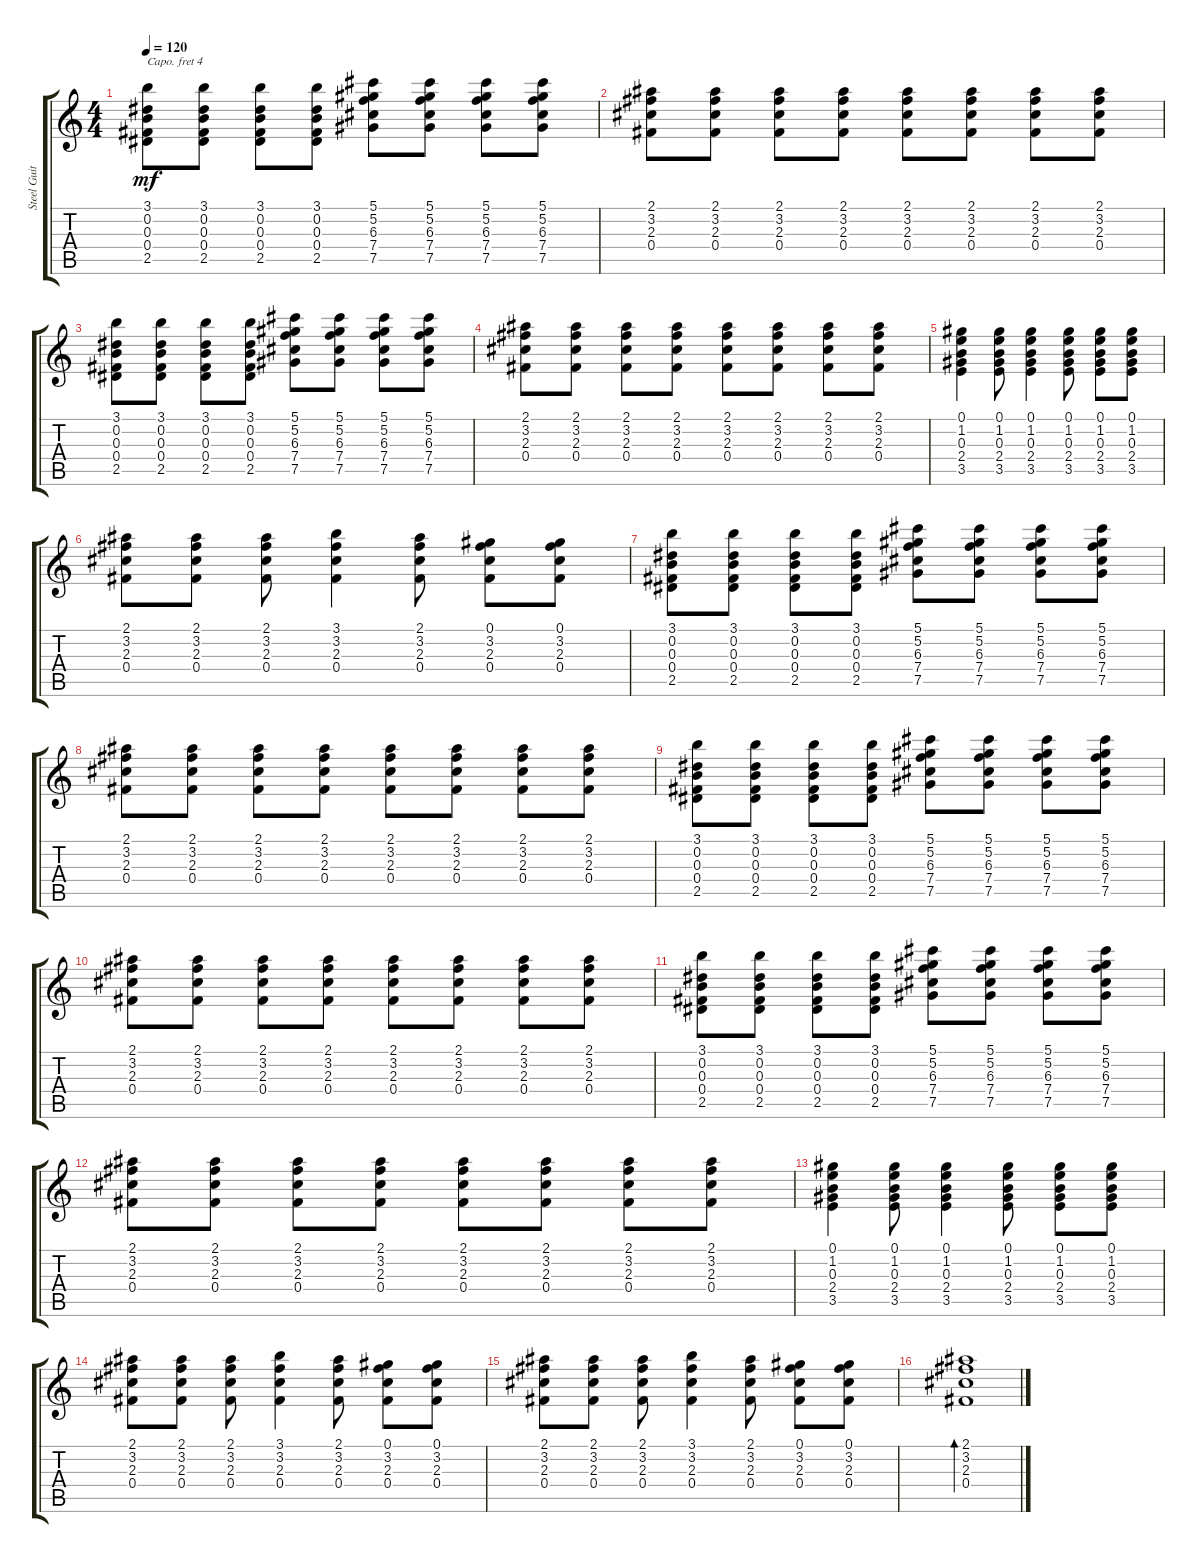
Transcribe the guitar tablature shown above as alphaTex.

\track ("Steel Guitar" "Steel Guit") {instrument acousticguitarsteel}
\staff {score tabs}
\capo 4
\tuning (E4 B3 G3 D3 A2 E2) {hide}
\ts (4 4)
\tempo 120
\clef g2
\ks c
(3.1 0.2 0.3 0.4 2.5).8{dy mf} (3.1 0.2 0.3 0.4 2.5).8 (3.1 0.2 0.3 0.4 2.5).8 (3.1 0.2 0.3 0.4 2.5).8 (5.1 5.2 6.3 7.4 7.5).8 (5.1 5.2 6.3 7.4 7.5).8 (5.1 5.2 6.3 7.4 7.5).8 (5.1 5.2 6.3 7.4 7.5).8 |
(2.1 3.2 2.3 0.4).8 (2.1 3.2 2.3 0.4).8 (2.1 3.2 2.3 0.4).8 (2.1 3.2 2.3 0.4).8 (2.1 3.2 2.3 0.4).8 (2.1 3.2 2.3 0.4).8 (2.1 3.2 2.3 0.4).8 (2.1 3.2 2.3 0.4).8 |
(3.1 0.2 0.3 0.4 2.5).8 (3.1 0.2 0.3 0.4 2.5).8 (3.1 0.2 0.3 0.4 2.5).8 (3.1 0.2 0.3 0.4 2.5).8 (5.1 5.2 6.3 7.4 7.5).8 (5.1 5.2 6.3 7.4 7.5).8 (5.1 5.2 6.3 7.4 7.5).8 (5.1 5.2 6.3 7.4 7.5).8 |
(2.1 3.2 2.3 0.4).8 (2.1 3.2 2.3 0.4).8 (2.1 3.2 2.3 0.4).8 (2.1 3.2 2.3 0.4).8 (2.1 3.2 2.3 0.4).8 (2.1 3.2 2.3 0.4).8 (2.1 3.2 2.3 0.4).8 (2.1 3.2 2.3 0.4).8 |
(0.1 1.2 0.3 2.4 3.5).4 (0.1 1.2 0.3 2.4 3.5).8 (0.1 1.2 0.3 2.4 3.5).4 (0.1 1.2 0.3 2.4 3.5).8 (0.1 1.2 0.3 2.4 3.5).8 (0.1 1.2 0.3 2.4 3.5).8 |
(2.1 3.2 2.3 0.4).8 (2.1 3.2 2.3 0.4).8 (2.1 3.2 2.3 0.4).8 (3.1 3.2 2.3 0.4).4 (2.1 3.2 2.3 0.4).8 (0.1 3.2 2.3 0.4).8 (0.1 3.2 2.3 0.4).8 |
(3.1 0.2 0.3 0.4 2.5).8 (3.1 0.2 0.3 0.4 2.5).8 (3.1 0.2 0.3 0.4 2.5).8 (3.1 0.2 0.3 0.4 2.5).8 (5.1 5.2 6.3 7.4 7.5).8 (5.1 5.2 6.3 7.4 7.5).8 (5.1 5.2 6.3 7.4 7.5).8 (5.1 5.2 6.3 7.4 7.5).8 |
(2.1 3.2 2.3 0.4).8 (2.1 3.2 2.3 0.4).8 (2.1 3.2 2.3 0.4).8 (2.1 3.2 2.3 0.4).8 (2.1 3.2 2.3 0.4).8 (2.1 3.2 2.3 0.4).8 (2.1 3.2 2.3 0.4).8 (2.1 3.2 2.3 0.4).8 |
(3.1 0.2 0.3 0.4 2.5).8 (3.1 0.2 0.3 0.4 2.5).8 (3.1 0.2 0.3 0.4 2.5).8 (3.1 0.2 0.3 0.4 2.5).8 (5.1 5.2 6.3 7.4 7.5).8 (5.1 5.2 6.3 7.4 7.5).8 (5.1 5.2 6.3 7.4 7.5).8 (5.1 5.2 6.3 7.4 7.5).8 |
(2.1 3.2 2.3 0.4).8 (2.1 3.2 2.3 0.4).8 (2.1 3.2 2.3 0.4).8 (2.1 3.2 2.3 0.4).8 (2.1 3.2 2.3 0.4).8 (2.1 3.2 2.3 0.4).8 (2.1 3.2 2.3 0.4).8 (2.1 3.2 2.3 0.4).8 |
(3.1 0.2 0.3 0.4 2.5).8 (3.1 0.2 0.3 0.4 2.5).8 (3.1 0.2 0.3 0.4 2.5).8 (3.1 0.2 0.3 0.4 2.5).8 (5.1 5.2 6.3 7.4 7.5).8 (5.1 5.2 6.3 7.4 7.5).8 (5.1 5.2 6.3 7.4 7.5).8 (5.1 5.2 6.3 7.4 7.5).8 |
(2.1 3.2 2.3 0.4).8 (2.1 3.2 2.3 0.4).8 (2.1 3.2 2.3 0.4).8 (2.1 3.2 2.3 0.4).8 (2.1 3.2 2.3 0.4).8 (2.1 3.2 2.3 0.4).8 (2.1 3.2 2.3 0.4).8 (2.1 3.2 2.3 0.4).8 |
(0.1 1.2 0.3 2.4 3.5).4 (0.1 1.2 0.3 2.4 3.5).8 (0.1 1.2 0.3 2.4 3.5).4 (0.1 1.2 0.3 2.4 3.5).8 (0.1 1.2 0.3 2.4 3.5).8 (0.1 1.2 0.3 2.4 3.5).8 |
(2.1 3.2 2.3 0.4).8 (2.1 3.2 2.3 0.4).8 (2.1 3.2 2.3 0.4).8 (3.1 3.2 2.3 0.4).4 (2.1 3.2 2.3 0.4).8 (0.1 3.2 2.3 0.4).8 (0.1 3.2 2.3 0.4).8 |
(2.1 3.2 2.3 0.4).8 (2.1 3.2 2.3 0.4).8 (2.1 3.2 2.3 0.4).8 (3.1 3.2 2.3 0.4).4 (2.1 3.2 2.3 0.4).8 (0.1 3.2 2.3 0.4).8 (0.1 3.2 2.3 0.4).8 |
(2.1 3.2 2.3 0.4).1{bd 240}
